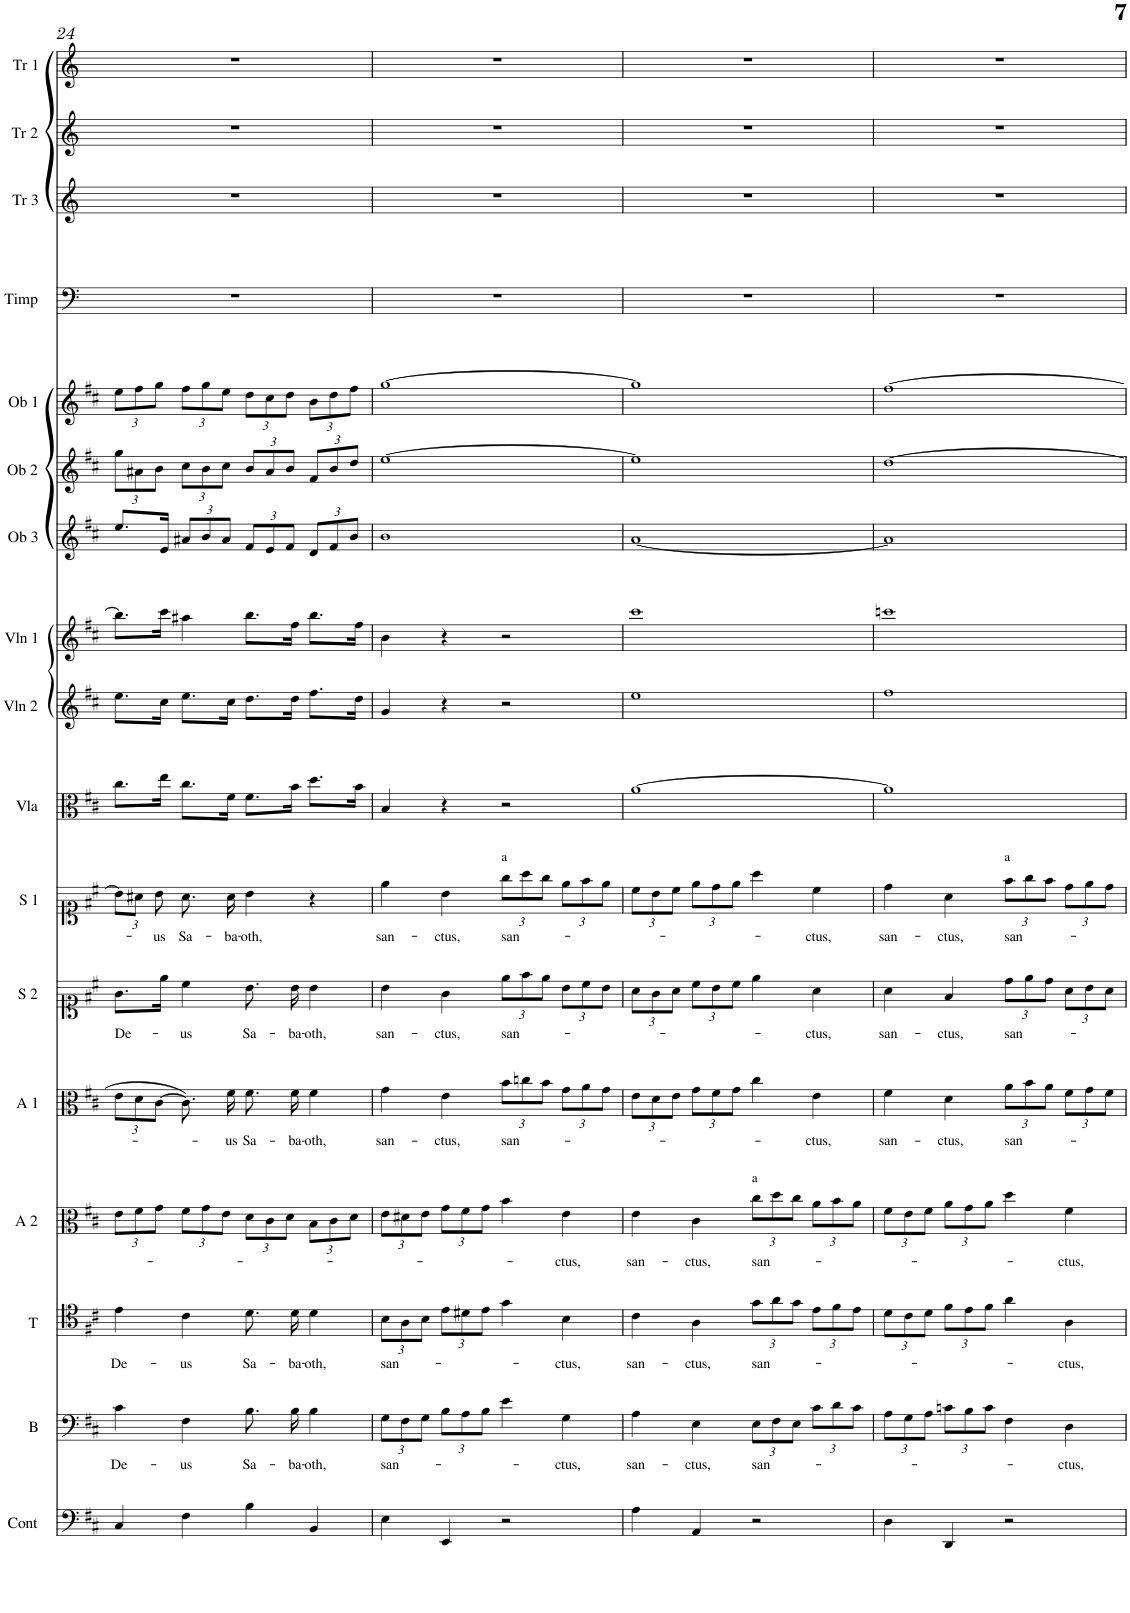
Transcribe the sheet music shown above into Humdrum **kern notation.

**kern	**kern	**text	**kern	**text	**kern	**text	**kern	**text	**kern	**text	**kern	**text	**kern	**kern	**kern	**kern	**kern	**kern	**kern	**kern	**kern	**kern
*part17	*part16	*part16	*part15	*part15	*part14	*part14	*part13	*part13	*part12	*part12	*part11	*part11	*part10	*part9	*part8	*part7	*part6	*part5	*part4	*part3	*part2	*part1
*staff17	*staff16	*staff16	*staff15	*staff15	*staff14	*staff14	*staff13	*staff13	*staff12	*staff12	*staff11	*staff11	*staff10	*staff9	*staff8	*staff7	*staff6	*staff5	*staff4	*staff3	*staff2	*staff1
*I"Continuo	*I"Bass	*	*I"Tenor	*	*I"Alto 2	*	*I"Alto 1	*	*I"Soprano 2	*	*I"Soprano 1	*	*I"Viola	*I"Violin 2	*I"Violin 1	*I"Oboe 3	*I"Oboe 2	*I"Oboe 1	*I"Timpani	*I"Tromba 3	*I"Tromba 2	*I"Tromba 1
*I'Cont	*I'B	*	*I'T	*	*I'A 2	*	*I'A 1	*	*I'S 2	*	*I'S 1	*	*I'Vla	*I'Vln 2	*I'Vln 1	*I'Ob 3	*I'Ob 2	*I'Ob 1	*I'Timp	*I'Tr 3	*I'Tr 2	*I'Tr 1
!!LO:PB:g=z
*clefF4	*clefF4	*	*clefC4	*	*clefC3	*	*clefC3	*	*clefC1	*	*clefC1	*	*clefC3	*clefG2	*clefG2	*clefG2	*clefG2	*clefG2	*clefF4	*clefG2	*clefG2	*clefG2
*	*	*	*	*	*	*	*	*	*	*	*	*	*	*	*	*	*	*	*Trd-1c-2	*Trd-1c-2	*Trd-1c-2	*Trd-1c-2
*k[f#c#]	*k[f#c#]	*	*k[f#c#]	*	*k[f#c#]	*	*k[f#c#]	*	*k[f#c#]	*	*k[f#c#]	*	*k[f#c#]	*k[f#c#]	*k[f#c#]	*k[f#c#]	*k[f#c#]	*k[f#c#]	*k[]	*k[]	*k[]	*k[]
*M4/4	*M4/4	*	*M4/4	*	*M4/4	*	*M4/4	*	*M4/4	*	*M4/4	*	*M4/4	*M4/4	*M4/4	*M4/4	*M4/4	*M4/4	*M4/4	*M4/4	*M4/4	*M4/4
*met(c)	*met(c)	*	*met(c)	*	*met(c)	*	*met(c)	*	*met(c)	*	*met(c)	*	*met(c)	*met(c)	*met(c)	*met(c)	*met(c)	*met(c)	*met(c)	*met(c)	*met(c)	*met(c)
=24	=24	=24	=24	=24	=24	=24	=24	=24	=24	=24	=24	=24	=24	=24	=24	=24	=24	=24	=24	=24	=24	=24
!	!	!LO:LY:b	!	!LO:LY:b	!	!	!	!	!	!	!	!	!	!	!	!	!	!	!	!	!	!
*	*	*	*	*	*Xbrackettup	*	*Xbrackettup	*	*	*	*	*	*	*	*	*	*	*	*	*	*	*
!	!	!	!	!	!	!	!	!	!	!LO:LY:b	!	!	!	!	!	!	!	!	!	!	!	!
*	*	*	*	*	*	*	*	*	*	*	*Xbrackettup	*	*	*	*	*	*Xbrackettup	*Xbrackettup	*	*	*	*
4C#/	4c#\	De-	4e\	De-	12e\L	.	12e\L	.	8.g\L	De-	12b\L]	.	8.cc#\L	8.ee\L	8.bb\L]	8.ee/L	12gg\L	12ee\L	1r	1r	1r	1r
.	.	.	.	.	12f#\	.	12d\	.	.	.	12a#X\J	.	.	.	.	.	12a#X\	12ff#\	.	.	.	.
!	!	!	!	!	!	!	!	!	!	!	!	!LO:LY:b	!	!	!	!	!	!	!	!	!	!
.	.	.	.	.	12g\J	.	[12c#\J	.	.	.	12b\	-us	.	.	.	.	12b\J	12gg\J	.	.	.	.
.	.	.	.	.	.	.	.	.	16ee\Jk	.	.	.	16ee\Jk	16cc#\Jk	16ccc#\Jk	16e/Jk	.	.	.	.	.	.
!	!	!LO:LY:b	!	!LO:LY:b	!	!	!	!	!	!LO:LY:b	!	!LO:LY:b	!	!	!	!	!	!	!	!	!	!
*	*	*	*	*	*	*	*	*	*	*	*	*	*	*	*	*Xbrackettup	*	*	*	*	*	*
4F#\	4F#\	-us	4c#\	-us	12f#\L	.	8.c#\]	.	4cc#\	-us	8.a#\	Sa-	8.cc#\L	8.ee\L	4aa#X\	12a#X/L	12cc#\L	12ff#\L	.	.	.	.
.	.	.	.	.	12g\	.	.	.	.	.	.	.	.	.	.	12b/	12b\	12gg\	.	.	.	.
.	.	.	.	.	12e\J	.	.	.	.	.	.	.	.	.	.	12a#/J	12cc#\J	12ee\J	.	.	.	.
!	!	!	!	!	!	!	!	!LO:LY:b	!	!	!	!LO:LY:b	!	!	!	!	!	!	!	!	!	!
.	.	.	.	.	.	.	16f#\	-us	.	.	16a#\	-ba-	16f#\Jk	16cc#\Jk	.	.	.	.	.	.	.	.
!	!	!LO:LY:b	!	!LO:LY:b	!	!	!	!LO:LY:b	!	!LO:LY:b	!	!LO:LY:b	!	!	!	!	!	!	!	!	!	!
4B\	8.B\	Sa-	8.d\	Sa-	12d\L	.	8.f#\	Sa-	8.b\	Sa-	4b\	-oth,	8.f#\L	8.dd\L	8.bb\L	12f#/L	12b/L	12dd\L	.	.	.	.
.	.	.	.	.	12c#\	.	.	.	.	.	.	.	.	.	.	12e/	12a#/	12cc#\	.	.	.	.
.	.	.	.	.	12d\J	.	.	.	.	.	.	.	.	.	.	12f#/J	12b/J	12dd\J	.	.	.	.
!	!	!LO:LY:b	!	!LO:LY:b	!	!	!	!LO:LY:b	!	!LO:LY:b	!	!	!	!	!	!	!	!	!	!	!	!
.	16B\	-ba-	16d\	-ba-	.	.	16f#\	-ba-	16b\	-ba-	.	.	16b\Jk	16dd\Jk	16ff#\Jk	.	.	.	.	.	.	.
!	!	!LO:LY:b	!	!LO:LY:b	!	!	!	!LO:LY:b	!	!LO:LY:b	!	!	!	!	!	!	!	!	!	!	!	!
4BB/	4B\	-oth,	4d\	-oth,	12B\L	.	4f#\	-oth,	4b\	-oth,	4r	.	8.dd\L	8.ff#\L	8.bb\L	12d/L	12f#/L	12b\L	.	.	.	.
.	.	.	.	.	12c#\	.	.	.	.	.	.	.	.	.	.	12f#/	12b/	12dd\	.	.	.	.
.	.	.	.	.	12d\J	.	.	.	.	.	.	.	.	.	.	12b/J	12dd/J	12ff#\J	.	.	.	.
.	.	.	.	.	.	.	.	.	.	.	.	.	16b\Jk	16dd\Jk	16ff#\Jk	.	.	.	.	.	.	.
=25	=25	=25	=25	=25	=25	=25	=25	=25	=25	=25	=25	=25	=25	=25	=25	=25	=25	=25	=25	=25	=25	=25
*	*Xbrackettup	*	*	*	*	*	*	*	*	*	*	*	*	*	*	*	*	*	*	*	*	*
!	!	!LO:LY:b	!	!	!	!	!	!	!	!	!	!	!	!	!	!	!	!	!	!	!	!
*	*	*	*Xbrackettup	*	*	*	*	*	*	*	*	*	*	*	*	*	*	*	*	*	*	*
!	!	!	!	!LO:LY:b	!	!	!	!LO:LY:b	!	!LO:LY:b	!	!LO:LY:b	!	!	!	!	!	!	!	!	!	!
4E\	12G\L	san-	12B\L	san-	12e\L	.	4g\	san-	4b\	san-	4ee\	san-	4B/	4g/	4b\	1b	[1ee	[1gg	1r	1r	1r	1r
.	12F#\	.	12A\	.	12d#X\	.	.	.	.	.	.	.	.	.	.	.	.	.	.	.	.	.
.	12G\J	.	12B\J	.	12e\J	.	.	.	.	.	.	.	.	.	.	.	.	.	.	.	.	.
!	!	!	!	!	!	!	!	!LO:LY:b	!	!LO:LY:b	!	!LO:LY:b	!	!	!	!	!	!	!	!	!	!
4EE/	12B\L	.	12e\L	.	12g\L	.	4e\	-ctus,	4g\	-ctus,	4b\	-ctus,	4r	4r	4r	.	.	.	.	.	.	.
.	12A\	.	12d#X\	.	12f#\	.	.	.	.	.	.	.	.	.	.	.	.	.	.	.	.	.
.	12B\J	.	12e\J	.	12g\J	.	.	.	.	.	.	.	.	.	.	.	.	.	.	.	.	.
!	!	!	!	!	!	!	!	!LO:LY:b	!	!	!	!	!	!	!	!	!	!	!	!	!	!
*	*	*	*	*	*	*	*	*	*Xbrackettup	*	*	*	*	*	*	*	*	*	*	*	*	*
!	!	!	!	!	!	!	!	!	!	!	!LO:TX:a:t=a	!	!	!	!	!	!	!	!	!	!	!
!	!	!	!	!	!	!	!	!	!	!LO:LY:b	!	!LO:LY:b	!	!	!	!	!	!	!	!	!	!
2r	4e\	.	4g\	.	4b\	.	12b\L	san-	12ee\L	san-	12gg\L	san-	2r	2r	2r	.	.	.	.	.	.	.
.	.	.	.	.	.	.	12ccn\	.	12ff#\	.	12aa\	.	.	.	.	.	.	.	.	.	.	.
.	.	.	.	.	.	.	12b\J	.	12ee\J	.	12gg\J	.	.	.	.	.	.	.	.	.	.	.
!	!	!LO:LY:b	!	!LO:LY:b	!	!LO:LY:b	!	!	!	!	!	!	!	!	!	!	!	!	!	!	!	!
.	4G\	ctus,	4B\	-ctus,	4e\	-ctus,	12g\L	.	12b\L	.	12ee\L	.	.	.	.	.	.	.	.	.	.	.
.	.	.	.	.	.	.	12a\	.	12cc#\	.	12ff#\	.	.	.	.	.	.	.	.	.	.	.
.	.	.	.	.	.	.	12g\J	.	12b\J	.	12ee\J	.	.	.	.	.	.	.	.	.	.	.
=26	=26	=26	=26	=26	=26	=26	=26	=26	=26	=26	=26	=26	=26	=26	=26	=26	=26	=26	=26	=26	=26	=26
!	!	!LO:LY:b	!	!LO:LY:b	!	!LO:LY:b	!	!	!	!	!	!	!	!	!	!	!	!	!	!	!	!
4A\	4A\	san-	4c#\	san-	4e\	san-	12e\L	.	12a\L	.	12cc#\L	.	[1a	1ee	1ccc#	[1a	1ee]	1gg]	1r	1r	1r	1r
.	.	.	.	.	.	.	12d\	.	12g\	.	12b\	.	.	.	.	.	.	.	.	.	.	.
.	.	.	.	.	.	.	12e\J	.	12a\J	.	12cc#\J	.	.	.	.	.	.	.	.	.	.	.
!	!	!LO:LY:b	!	!LO:LY:b	!	!LO:LY:b	!	!	!	!	!	!	!	!	!	!	!	!	!	!	!	!
4AA/	4E\	-ctus,	4A\	-ctus,	4c#\	-ctus,	12g\L	.	12cc#\L	.	12ee\L	.	.	.	.	.	.	.	.	.	.	.
.	.	.	.	.	.	.	12f#\	.	12b\	.	12dd\	.	.	.	.	.	.	.	.	.	.	.
.	.	.	.	.	.	.	12g\J	.	12cc#\J	.	12ee\J	.	.	.	.	.	.	.	.	.	.	.
!	!	!	!	!	!LO:TX:a:t=a	!	!	!	!	!	!	!	!	!	!	!	!	!	!	!	!	!
!	!	!LO:LY:b	!	!LO:LY:b	!	!LO:LY:b	!	!	!	!	!	!	!	!	!	!	!	!	!	!	!	!
2r	12E\L	san-	12g\L	san-	12cc#\L	san-	4cc#\	.	4ee\	.	4aa\	.	.	.	.	.	.	.	.	.	.	.
.	12F#\	.	12a\	.	12dd\	.	.	.	.	.	.	.	.	.	.	.	.	.	.	.	.	.
.	12E\J	.	12g\J	.	12cc#\J	.	.	.	.	.	.	.	.	.	.	.	.	.	.	.	.	.
!	!	!	!	!	!	!	!	!LO:LY:b	!	!LO:LY:b	!	!LO:LY:b	!	!	!	!	!	!	!	!	!	!
.	12c#\L	.	12e\L	.	12a\L	.	4e\	-ctus,	4a\	-ctus,	4cc#\	-ctus,	.	.	.	.	.	.	.	.	.	.
.	12d\	.	12f#\	.	12b\	.	.	.	.	.	.	.	.	.	.	.	.	.	.	.	.	.
.	12c#\J	.	12e\J	.	12a\J	.	.	.	.	.	.	.	.	.	.	.	.	.	.	.	.	.
=27	=27	=27	=27	=27	=27	=27	=27	=27	=27	=27	=27	=27	=27	=27	=27	=27	=27	=27	=27	=27	=27	=27
!	!	!	!	!	!	!	!	!LO:LY:b	!	!LO:LY:b	!	!LO:LY:b	!	!	!	!	!	!	!	!	!	!
4D\	12A\L	.	12d\L	.	12f#\L	.	4f#\	san-	4a\	san-	4dd\	san-	1a]	1ff#	1cccn	1a]	[1dd	[1ff#	1r	1r	1r	1r
.	12G\	.	12c#\	.	12e\	.	.	.	.	.	.	.	.	.	.	.	.	.	.	.	.	.
.	12A\J	.	12d\J	.	12f#\J	.	.	.	.	.	.	.	.	.	.	.	.	.	.	.	.	.
!	!	!	!	!	!	!	!	!LO:LY:b	!	!LO:LY:b	!	!LO:LY:b	!	!	!	!	!	!	!	!	!	!
4DD/	12cn\L	.	12f#\L	.	12a\L	.	4d\	-ctus,	4f#/	-ctus,	4a\	-ctus,	.	.	.	.	.	.	.	.	.	.
.	12B\	.	12e\	.	12g\	.	.	.	.	.	.	.	.	.	.	.	.	.	.	.	.	.
.	12c\J	.	12f#\J	.	12a\J	.	.	.	.	.	.	.	.	.	.	.	.	.	.	.	.	.
!	!	!	!	!	!	!	!	!	!	!	!LO:TX:a:t=a	!	!	!	!	!	!	!	!	!	!	!
!	!	!	!	!	!	!	!	!LO:LY:b	!	!LO:LY:b	!	!LO:LY:b	!	!	!	!	!	!	!	!	!	!
2r	4F#\	.	4a\	.	4dd\	.	12a\L	san-	12dd\L	san-	12ff#\L	san-	.	.	.	.	.	.	.	.	.	.
.	.	.	.	.	.	.	12b\	.	12ee\	.	12gg\	.	.	.	.	.	.	.	.	.	.	.
.	.	.	.	.	.	.	12a\J	.	12dd\J	.	12ff#\J	.	.	.	.	.	.	.	.	.	.	.
!	!	!LO:LY:b	!	!LO:LY:b	!	!LO:LY:b	!	!	!	!	!	!	!	!	!	!	!	!	!	!	!	!
.	4D\	-ctus,	4A\	-ctus,	4f#\	-ctus,	12f#\L	.	12a\L	.	12dd\L	.	.	.	.	.	.	.	.	.	.	.
.	.	.	.	.	.	.	12g\	.	12b\	.	12ee\	.	.	.	.	.	.	.	.	.	.	.
.	.	.	.	.	.	.	12f#\J	.	12a\J	.	12dd\J	.	.	.	.	.	.	.	.	.	.	.
=	=	=	=	=	=	=	=	=	=	=	=	=	=	=	=	=	=	=	=	=	=	=
*-	*-	*-	*-	*-	*-	*-	*-	*-	*-	*-	*-	*-	*-	*-	*-	*-	*-	*-	*-	*-	*-	*-
